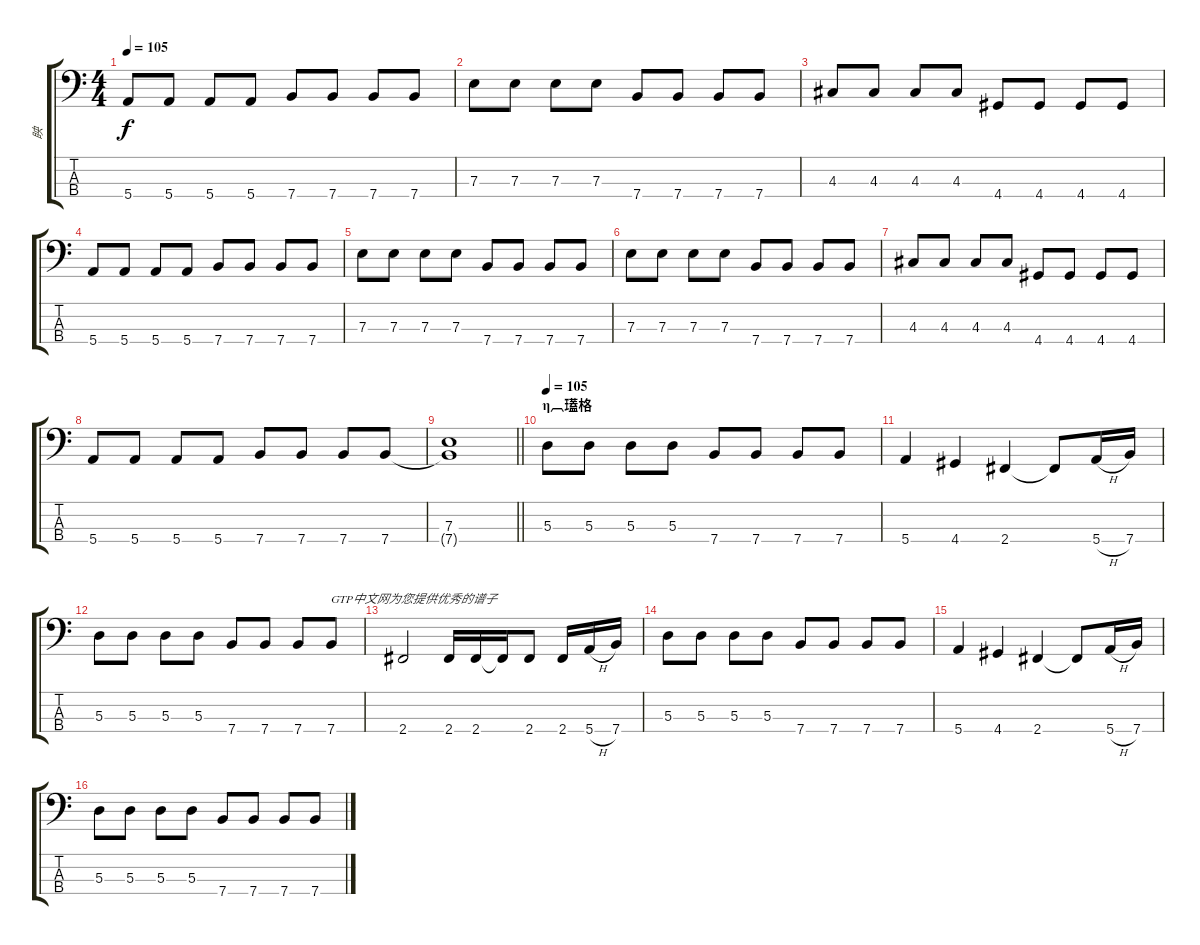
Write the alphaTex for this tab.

\track ("眏" "眏") {instrument electricbassfinger}
\staff {score tabs}
\tuning (G2 D2 A1 E1) {hide}
\ts (4 4)
\tempo 105
\clef f4
\ks c
5.4.8{dy f} 5.4.8 5.4.8 5.4.8 7.4.8 7.4.8 7.4.8 7.4.8 |
7.3.8 7.3.8 7.3.8 7.3.8 7.4.8 7.4.8 7.4.8 7.4.8 |
4.3.8 4.3.8 4.3.8 4.3.8 4.4.8 4.4.8 4.4.8 4.4.8 |
5.4.8 5.4.8 5.4.8 5.4.8 7.4.8 7.4.8 7.4.8 7.4.8 |
7.3.8 7.3.8 7.3.8 7.3.8 7.4.8 7.4.8 7.4.8 7.4.8 |
7.3.8 7.3.8 7.3.8 7.3.8 7.4.8 7.4.8 7.4.8 7.4.8 |
4.3.8 4.3.8 4.3.8 4.3.8 4.4.8 4.4.8 4.4.8 4.4.8 |
5.4.8 5.4.8 5.4.8 5.4.8 7.4.8 7.4.8 7.4.8 7.4.8 |
\barLineRight lightlight
(7.3 7.4{t}).1 |
\section ("" "η︹瓂格")
\tempo 105
5.3.8 5.3.8 5.3.8 5.3.8 7.4.8 7.4.8 7.4.8 7.4.8 |
5.4.4 4.4.4 2.4.4 2.4{t}.8 5.4{h}.16 7.4.16 |
5.3.8 5.3.8 5.3.8 5.3.8 7.4.8 7.4.8 7.4.8 7.4.8{txt "GTP中文网为您提供优秀的谱子"} |
2.4.2 2.4.16 2.4.16 2.4{t}.16 2.4.8 2.4.16 5.4{h}.16 7.4.16 |
5.3.8 5.3.8 5.3.8 5.3.8 7.4.8 7.4.8 7.4.8 7.4.8 |
5.4.4 4.4.4 2.4.4 2.4{t}.8 5.4{h}.16 7.4.16 |
5.3.8 5.3.8 5.3.8 5.3.8 7.4.8 7.4.8 7.4.8 7.4.8
